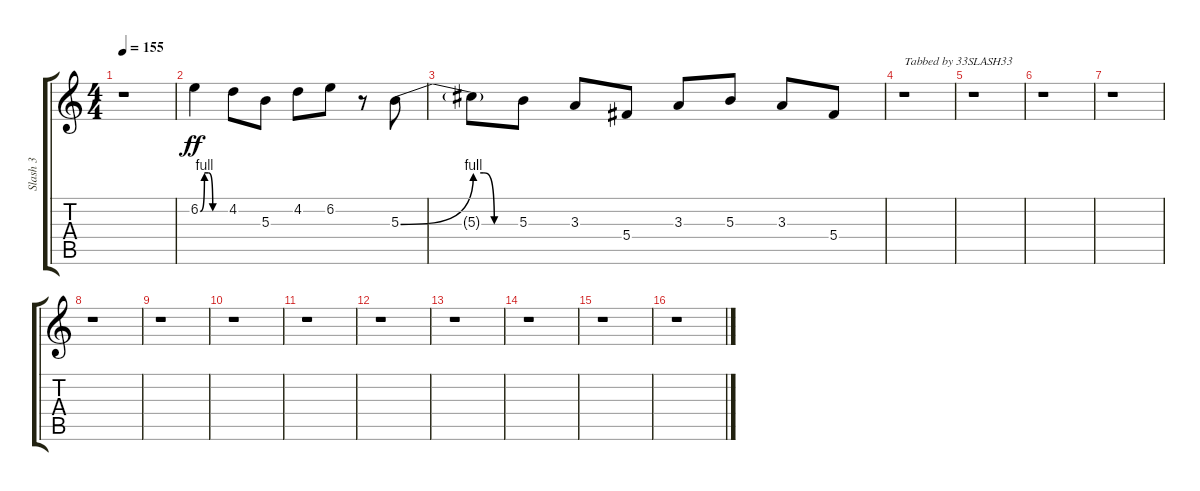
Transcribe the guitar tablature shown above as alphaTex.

\track ("Slash 3" "Slash 3") {instrument distortionguitar}
\staff {score tabs}
\tuning (Eb4 Bb3 Gb3 Db3 Ab2 Eb2) {hide}
\ts (4 4)
\tempo 155
\clef g2
\ks c
r.1{dy f} |
6.2{be (custom 0 0 10 4 20 4 30 0 60 0)}.4{dy ff} 4.2.8 5.3.8 4.2.8 6.2.8 r.8 5.3{be (bend 0 0 60 4)}.8 |
5.3{be (custom 0 4 15 4 30 0 60 0) t}.8 5.3.8 3.3.8 5.4.8 3.3.8 5.3.8 3.3.8 5.4.8 |
r.1{txt "Tabbed by 33SLASH33"} |
r.1 |
r.1 |
r.1 |
r.1 |
r.1 |
r.1 |
r.1 |
r.1 |
r.1 |
r.1 |
r.1 |
r.1
